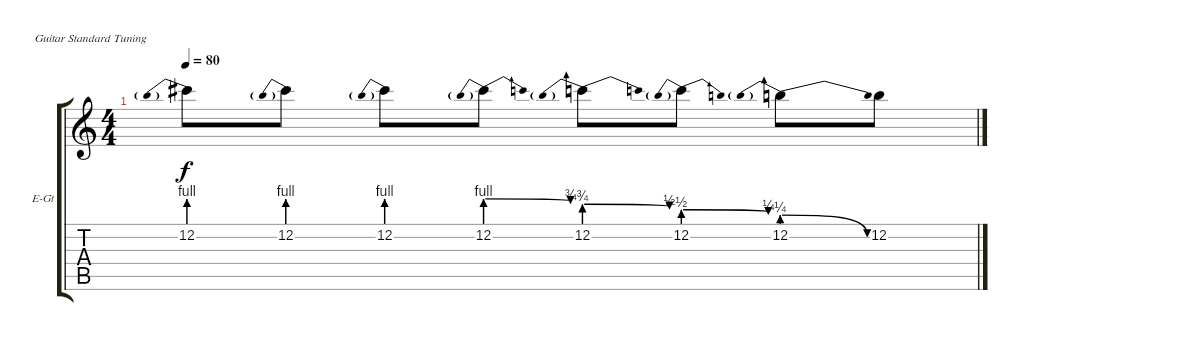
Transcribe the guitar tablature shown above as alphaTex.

\bracketExtendMode groupsimilarinstruments
\firstSystemTrackNameOrientation horizontal
\otherSystemsTrackNameOrientation horizontal
\track ("Echo" "E-Gt") {instrument distortionguitar}
\staff {score tabs}
\tuning (E4 B3 G3 D3 A2 E2)
\ts (4 4)
\tempo 80
\clef g2
\ks c
12.2{be (prebend 0 4 60 4)}.8{dy f} 12.2{be (prebend 0 4 60 4)}.8 12.2{be (prebend 0 4 60 4)}.8 12.2{be (prebendrelease 0 4 60 3)}.8 12.2{be (prebendrelease 0 3 60 2)}.8 12.2{be (prebendrelease 0 2 60 1)}.8 12.2{be (prebendrelease 0 1 60 0)}.8 12.2{be (hold 0 0 60 0)}.8
